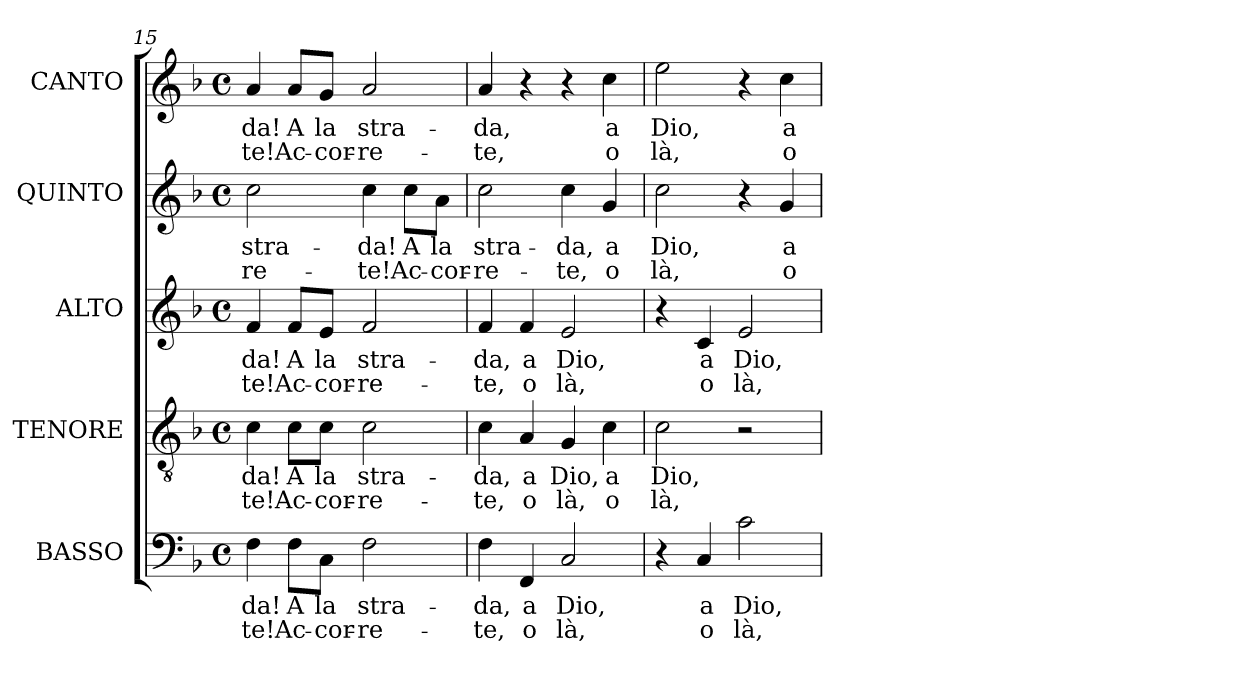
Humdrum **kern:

**kern	**text	**text	**kern	**text	**text	**kern	**text	**text	**kern	**text	**text	**kern	**text	**text
*part5	*part5	*part5	*part4	*part4	*part4	*part3	*part3	*part3	*part2	*part2	*part2	*part1	*part1	*part1
*staff5	*staff5	*staff5	*staff4	*staff4	*staff4	*staff3	*staff3	*staff3	*staff2	*staff2	*staff2	*staff1	*staff1	*staff1
*I"BASSO	*	*	*I"TENORE	*	*	*I"ALTO	*	*	*I"QUINTO	*	*	*I"CANTO	*	*
*I'B	*	*	*I'T	*	*	*I'A	*	*	*	*	*	*	*	*
*clefF4	*	*	*clefGv2	*	*	*clefG2	*	*	*clefG2	*	*	*clefG2	*	*
*	*	*	*ITrd7c12	*	*	*	*	*	*	*	*	*	*	*
*k[b-]	*	*	*k[b-]	*	*	*k[b-]	*	*	*k[b-]	*	*	*k[b-]	*	*
*F:	*	*	*F:	*	*	*F:	*	*	*F:	*	*	*F:	*	*
*M4/4	*	*	*M4/4	*	*	*M4/4	*	*	*M4/4	*	*	*M4/4	*	*
*met(c)	*	*	*met(c)	*	*	*met(c)	*	*	*met(c)	*	*	*met(c)	*	*
=15	=15	=15	=15	=15	=15	=15	=15	=15	=15	=15	=15	=15	=15	=15
!	!LO:LY:b:color=#000000	!LO:LY:b:color=#000000	!	!	!	!	!	!	!	!	!	!	!	!
!	!	!	!	!LO:LY:b:color=#000000	!LO:LY:b:color=#000000	!	!	!	!	!	!	!	!	!
!	!	!	!	!	!	!	!LO:LY:b:color=#000000	!LO:LY:b:color=#000000	!	!	!	!	!	!
!	!	!	!	!	!	!	!	!	!	!LO:LY:b:color=#000000	!LO:LY:b:color=#000000	!	!	!
!	!	!	!	!	!	!	!	!	!	!	!	!	!LO:LY:b:color=#000000	!LO:LY:b:color=#000000
4Fi\	-da!	-te!	4Ci\	-da!	-te!	4fi/	-da!	-te!	2cci\	stra-	-re-	4ai/	-da!	-te!
!	!LO:LY:b:color=#000000	!LO:LY:b:color=#000000	!	!	!	!	!	!	!	!	!	!	!	!
!	!	!	!	!LO:LY:b:color=#000000	!LO:LY:b:color=#000000	!	!	!	!	!	!	!	!	!
!	!	!	!	!	!	!	!LO:LY:b:color=#000000	!LO:LY:b:color=#000000	!	!	!	!	!	!
!	!	!	!	!	!	!	!	!	!	!	!	!	!LO:LY:b:color=#000000	!LO:LY:b:color=#000000
8Fi\L	A	Ac-	8Ci\L	A	Ac-	8fi/L	A	Ac-	.	.	.	8ai/L	A	Ac-
!	!LO:LY:b:color=#000000	!LO:LY:b:color=#000000	!	!	!	!	!	!	!	!	!	!	!	!
!	!	!	!	!LO:LY:b:color=#000000	!LO:LY:b:color=#000000	!	!	!	!	!	!	!	!	!
!	!	!	!	!	!	!	!LO:LY:b:color=#000000	!LO:LY:b:color=#000000	!	!	!	!	!	!
!	!	!	!	!	!	!	!	!	!	!	!	!	!LO:LY:b:color=#000000	!LO:LY:b:color=#000000
8Ci\J	la	-cor-	8Ci\J	la	-cor-	8ei/J	la	-cor-	.	.	.	8gi/J	la	-cor-
!	!LO:LY:b:color=#000000	!LO:LY:b:color=#000000	!	!	!	!	!	!	!	!	!	!	!	!
!	!	!	!	!LO:LY:b:color=#000000	!LO:LY:b:color=#000000	!	!	!	!	!	!	!	!	!
!	!	!	!	!	!	!	!LO:LY:b:color=#000000	!LO:LY:b:color=#000000	!	!	!	!	!	!
!	!	!	!	!	!	!	!	!	!	!LO:LY:b:color=#000000	!LO:LY:b:color=#000000	!	!	!
!	!	!	!	!	!	!	!	!	!	!	!	!	!LO:LY:b:color=#000000	!LO:LY:b:color=#000000
2Fi\	stra-	-re-	2Ci\	stra-	-re-	2fi/	stra-	-re-	4cci\	-da!	-te!	2ai/	stra-	-re-
!	!	!	!	!	!	!	!	!	!	!LO:LY:b:color=#000000	!LO:LY:b:color=#000000	!	!	!
.	.	.	.	.	.	.	.	.	8cci\L	A	Ac-	.	.	.
!	!	!	!	!	!	!	!	!	!	!LO:LY:b:color=#000000	!LO:LY:b:color=#000000	!	!	!
.	.	.	.	.	.	.	.	.	8ai\J	la	-cor-	.	.	.
=16	=16	=16	=16	=16	=16	=16	=16	=16	=16	=16	=16	=16	=16	=16
!	!LO:LY:b:color=#000000	!LO:LY:b:color=#000000	!	!	!	!	!	!	!	!	!	!	!	!
!	!	!	!	!LO:LY:b:color=#000000	!LO:LY:b:color=#000000	!	!	!	!	!	!	!	!	!
!	!	!	!	!	!	!	!LO:LY:b:color=#000000	!LO:LY:b:color=#000000	!	!	!	!	!	!
!	!	!	!	!	!	!	!	!	!	!LO:LY:b:color=#000000	!LO:LY:b:color=#000000	!	!	!
!	!	!	!	!	!	!	!	!	!	!	!	!	!LO:LY:b:color=#000000	!LO:LY:b:color=#000000
4Fi\	-da,	-te,	4Ci\	-da,	-te,	4fi/	-da,	-te,	2cci\	stra-	-re-	4ai/	-da,	-te,
!	!LO:LY:b:color=#000000	!LO:LY:b:color=#000000	!	!	!	!	!	!	!	!	!	!	!	!
!	!	!	!	!LO:LY:b:color=#000000	!LO:LY:b:color=#000000	!	!	!	!	!	!	!	!	!
!	!	!	!	!	!	!	!LO:LY:b:color=#000000	!LO:LY:b:color=#000000	!	!	!	!	!	!
4FFi/	a	o	4AAi/	a	o	4fi/	a	o	.	.	.	4r	.	.
!	!LO:LY:b:color=#000000	!LO:LY:b:color=#000000	!	!	!	!	!	!	!	!	!	!	!	!
!	!	!	!	!LO:LY:b:color=#000000	!LO:LY:b:color=#000000	!	!	!	!	!	!	!	!	!
!	!	!	!	!	!	!	!LO:LY:b:color=#000000	!LO:LY:b:color=#000000	!	!	!	!	!	!
!	!	!	!	!	!	!	!	!	!	!LO:LY:b:color=#000000	!LO:LY:b:color=#000000	!	!	!
2Ci/	Dio,	là,	4GGi/	Dio,	là,	2ei/	Dio,	là,	4cci\	-da,	-te,	4r	.	.
!	!	!	!	!LO:LY:b:color=#000000	!LO:LY:b:color=#000000	!	!	!	!	!	!	!	!	!
!	!	!	!	!	!	!	!	!	!	!LO:LY:b:color=#000000	!LO:LY:b:color=#000000	!	!	!
!	!	!	!	!	!	!	!	!	!	!	!	!	!LO:LY:b:color=#000000	!LO:LY:b:color=#000000
.	.	.	4Ci\	a	o	.	.	.	4gi/	a	o	4cci\	a	o
=17	=17	=17	=17	=17	=17	=17	=17	=17	=17	=17	=17	=17	=17	=17
!	!	!	!	!LO:LY:b:color=#000000	!LO:LY:b:color=#000000	!	!	!	!	!	!	!	!	!
!	!	!	!	!	!	!	!	!	!	!LO:LY:b:color=#000000	!LO:LY:b:color=#000000	!	!	!
!	!	!	!	!	!	!	!	!	!	!	!	!	!LO:LY:b:color=#000000	!LO:LY:b:color=#000000
4r	.	.	2Ci\	Dio,	là,	4r	.	.	2cci\	Dio,	là,	2eei\	Dio,	là,
!	!LO:LY:b:color=#000000	!LO:LY:b:color=#000000	!	!	!	!	!	!	!	!	!	!	!	!
!	!	!	!	!	!	!	!LO:LY:b:color=#000000	!LO:LY:b:color=#000000	!	!	!	!	!	!
4Ci/	a	o	.	.	.	4ci/	a	o	.	.	.	.	.	.
!	!LO:LY:b:color=#000000	!LO:LY:b:color=#000000	!	!	!	!	!	!	!	!	!	!	!	!
!	!	!	!	!	!	!	!LO:LY:b:color=#000000	!LO:LY:b:color=#000000	!	!	!	!	!	!
2ci\	Dio,	là,	2r	.	.	2ei/	Dio,	là,	4r	.	.	4r	.	.
!	!	!	!	!	!	!	!	!	!	!LO:LY:b:color=#000000	!LO:LY:b:color=#000000	!	!	!
!	!	!	!	!	!	!	!	!	!	!	!	!	!LO:LY:b:color=#000000	!LO:LY:b:color=#000000
.	.	.	.	.	.	.	.	.	4gi/	a	o	4cci\	a	o
=	=	=	=	=	=	=	=	=	=	=	=	=	=	=
*-	*-	*-	*-	*-	*-	*-	*-	*-	*-	*-	*-	*-	*-	*-
